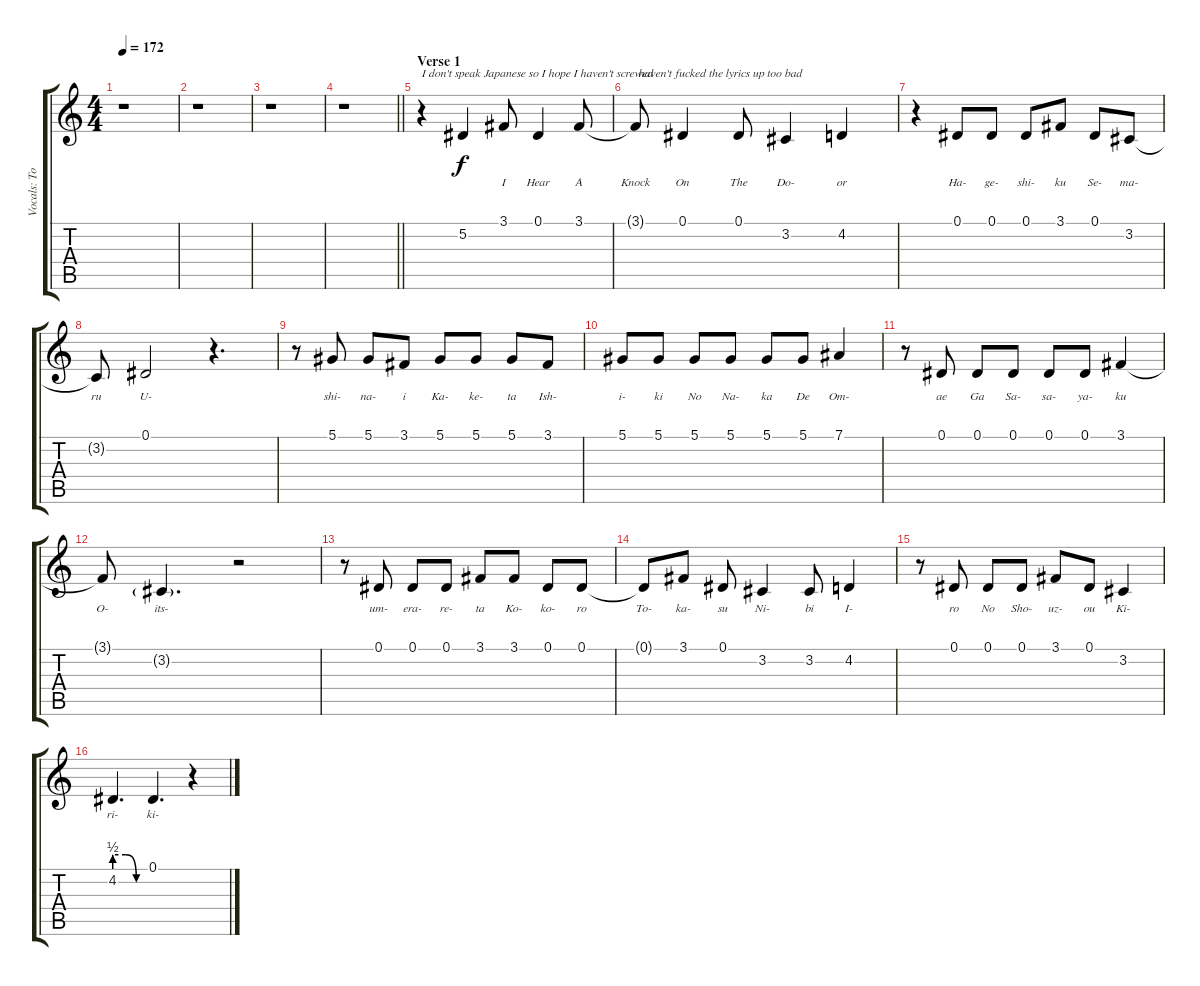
\track ("Vocals: Toshi" "Vocals: To") {instrument tenorsax}
\staff {score tabs}
\tuning (Eb4 Bb3 Gb3 Db3 Ab2 Eb2) {hide}
\ts (4 4)
\tempo 172
\clef g2
\ks c
r.1{dy f} |
r.1 |
r.1 |
\barLineRight lightlight
r.1 |
\section ("" "Verse 1")
r.4{txt "I don't speak Japanese so I hope I haven't screwed"} 5.2.4{lyrics (0 "") lyrics (1 "") lyrics (2 "") lyrics (3 "") lyrics (4 "")} 3.1.8{lyrics (0 "I") lyrics (1 "") lyrics (2 "") lyrics (3 "") lyrics (4 "")} 0.1.4{lyrics (0 "Hear") lyrics (1 "") lyrics (2 "") lyrics (3 "") lyrics (4 "")} 3.1.8{lyrics (0 "A") lyrics (1 "") lyrics (2 "") lyrics (3 "") lyrics (4 "")} |
3.1{t}.8{txt " haven't fucked the lyrics up too bad" lyrics (0 "Knock") lyrics (1 "") lyrics (2 "") lyrics (3 "") lyrics (4 "")} 0.1.4{lyrics (0 "On") lyrics (1 "") lyrics (2 "") lyrics (3 "") lyrics (4 "")} 0.1.8{lyrics (0 "The") lyrics (1 "") lyrics (2 "") lyrics (3 "") lyrics (4 "")} 3.2.4{lyrics (0 "Do-") lyrics (1 "") lyrics (2 "") lyrics (3 "") lyrics (4 "")} 4.2.4{lyrics (0 "or") lyrics (1 "") lyrics (2 "") lyrics (3 "") lyrics (4 "")} |
r.4 0.1.8{lyrics (0 "Ha-") lyrics (1 "") lyrics (2 "") lyrics (3 "") lyrics (4 "")} 0.1.8{lyrics (0 "ge-") lyrics (1 "") lyrics (2 "") lyrics (3 "") lyrics (4 "")} 0.1.8{lyrics (0 "shi-") lyrics (1 "") lyrics (2 "") lyrics (3 "") lyrics (4 "")} 3.1.8{lyrics (0 "ku") lyrics (1 "") lyrics (2 "") lyrics (3 "") lyrics (4 "")} 0.1.8{lyrics (0 "Se-") lyrics (1 "") lyrics (2 "") lyrics (3 "") lyrics (4 "")} 3.2.8{lyrics (0 "ma-") lyrics (1 "") lyrics (2 "") lyrics (3 "") lyrics (4 "")} |
3.2{t}.8{lyrics (0 "ru") lyrics (1 "") lyrics (2 "") lyrics (3 "") lyrics (4 "")} 0.1.2{lyrics (0 "U-") lyrics (1 "") lyrics (2 "") lyrics (3 "") lyrics (4 "")} r.4{d} |
r.8 5.1.8{lyrics (0 "shi-") lyrics (1 "") lyrics (2 "") lyrics (3 "") lyrics (4 "")} 5.1.8{lyrics (0 "na-") lyrics (1 "") lyrics (2 "") lyrics (3 "") lyrics (4 "")} 3.1.8{lyrics (0 "i") lyrics (1 "") lyrics (2 "") lyrics (3 "") lyrics (4 "")} 5.1.8{lyrics (0 "Ka-") lyrics (1 "") lyrics (2 "") lyrics (3 "") lyrics (4 "")} 5.1.8{lyrics (0 "ke-") lyrics (1 "") lyrics (2 "") lyrics (3 "") lyrics (4 "")} 5.1.8{lyrics (0 "ta") lyrics (1 "") lyrics (2 "") lyrics (3 "") lyrics (4 "")} 3.1.8{lyrics (0 "Ish-") lyrics (1 "") lyrics (2 "") lyrics (3 "") lyrics (4 "")} |
5.1.8{lyrics (0 "i-") lyrics (1 "") lyrics (2 "") lyrics (3 "") lyrics (4 "")} 5.1.8{lyrics (0 "ki") lyrics (1 "") lyrics (2 "") lyrics (3 "") lyrics (4 "")} 5.1.8{lyrics (0 "No") lyrics (1 "") lyrics (2 "") lyrics (3 "") lyrics (4 "")} 5.1.8{lyrics (0 "Na-") lyrics (1 "") lyrics (2 "") lyrics (3 "") lyrics (4 "")} 5.1.8{lyrics (0 "ka") lyrics (1 "") lyrics (2 "") lyrics (3 "") lyrics (4 "")} 5.1.8{lyrics (0 "De") lyrics (1 "") lyrics (2 "") lyrics (3 "") lyrics (4 "")} 7.1.4{lyrics (0 "Om-") lyrics (1 "") lyrics (2 "") lyrics (3 "") lyrics (4 "")} |
r.8 0.1.8{lyrics (0 "ae") lyrics (1 "") lyrics (2 "") lyrics (3 "") lyrics (4 "")} 0.1.8{lyrics (0 "Ga") lyrics (1 "") lyrics (2 "") lyrics (3 "") lyrics (4 "")} 0.1.8{lyrics (0 "Sa-") lyrics (1 "") lyrics (2 "") lyrics (3 "") lyrics (4 "")} 0.1.8{lyrics (0 "sa-") lyrics (1 "") lyrics (2 "") lyrics (3 "") lyrics (4 "")} 0.1.8{lyrics (0 "ya-") lyrics (1 "") lyrics (2 "") lyrics (3 "") lyrics (4 "")} 3.1.4{lyrics (0 "ku") lyrics (1 "") lyrics (2 "") lyrics (3 "") lyrics (4 "")} |
3.1{t}.8{lyrics (0 "O-") lyrics (1 "") lyrics (2 "") lyrics (3 "") lyrics (4 "")} 3.2{g}.4{d lyrics (0 "its-") lyrics (1 "") lyrics (2 "") lyrics (3 "") lyrics (4 "")} r.2 |
r.8 0.1.8{lyrics (0 "um-") lyrics (1 "") lyrics (2 "") lyrics (3 "") lyrics (4 "")} 0.1.8{lyrics (0 "era-") lyrics (1 "") lyrics (2 "") lyrics (3 "") lyrics (4 "")} 0.1.8{lyrics (0 "re-") lyrics (1 "") lyrics (2 "") lyrics (3 "") lyrics (4 "")} 3.1.8{lyrics (0 "ta") lyrics (1 "") lyrics (2 "") lyrics (3 "") lyrics (4 "")} 3.1.8{lyrics (0 "Ko-") lyrics (1 "") lyrics (2 "") lyrics (3 "") lyrics (4 "")} 0.1.8{lyrics (0 "ko-") lyrics (1 "") lyrics (2 "") lyrics (3 "") lyrics (4 "")} 0.1.8{lyrics (0 "ro") lyrics (1 "") lyrics (2 "") lyrics (3 "") lyrics (4 "")} |
0.1{t}.8{lyrics (0 "To-") lyrics (1 "") lyrics (2 "") lyrics (3 "") lyrics (4 "")} 3.1.8{lyrics (0 "ka-") lyrics (1 "") lyrics (2 "") lyrics (3 "") lyrics (4 "")} 0.1.8{lyrics (0 "su") lyrics (1 "") lyrics (2 "") lyrics (3 "") lyrics (4 "")} 3.2.4{lyrics (0 "Ni-") lyrics (1 "") lyrics (2 "") lyrics (3 "") lyrics (4 "")} 3.2.8{lyrics (0 "bi") lyrics (1 "") lyrics (2 "") lyrics (3 "") lyrics (4 "")} 4.2.4{lyrics (0 "I-") lyrics (1 "") lyrics (2 "") lyrics (3 "") lyrics (4 "")} |
r.8 0.1.8{lyrics (0 "ro") lyrics (1 "") lyrics (2 "") lyrics (3 "") lyrics (4 "")} 0.1.8{lyrics (0 "No") lyrics (1 "") lyrics (2 "") lyrics (3 "") lyrics (4 "")} 0.1.8{lyrics (0 "Sho-") lyrics (1 "") lyrics (2 "") lyrics (3 "") lyrics (4 "")} 3.1.8{lyrics (0 "uz-") lyrics (1 "") lyrics (2 "") lyrics (3 "") lyrics (4 "")} 0.1.8{lyrics (0 "ou") lyrics (1 "") lyrics (2 "") lyrics (3 "") lyrics (4 "")} 3.2.4{lyrics (0 "Ki-") lyrics (1 "") lyrics (2 "") lyrics (3 "") lyrics (4 "")} |
4.2{be (custom 0 2 22 2 43 0 60 0)}.4{d lyrics (0 "ri-") lyrics (1 "") lyrics (2 "") lyrics (3 "") lyrics (4 "")} 0.1.4{d lyrics (0 "ki-") lyrics (1 "") lyrics (2 "") lyrics (3 "") lyrics (4 "")} r.4
